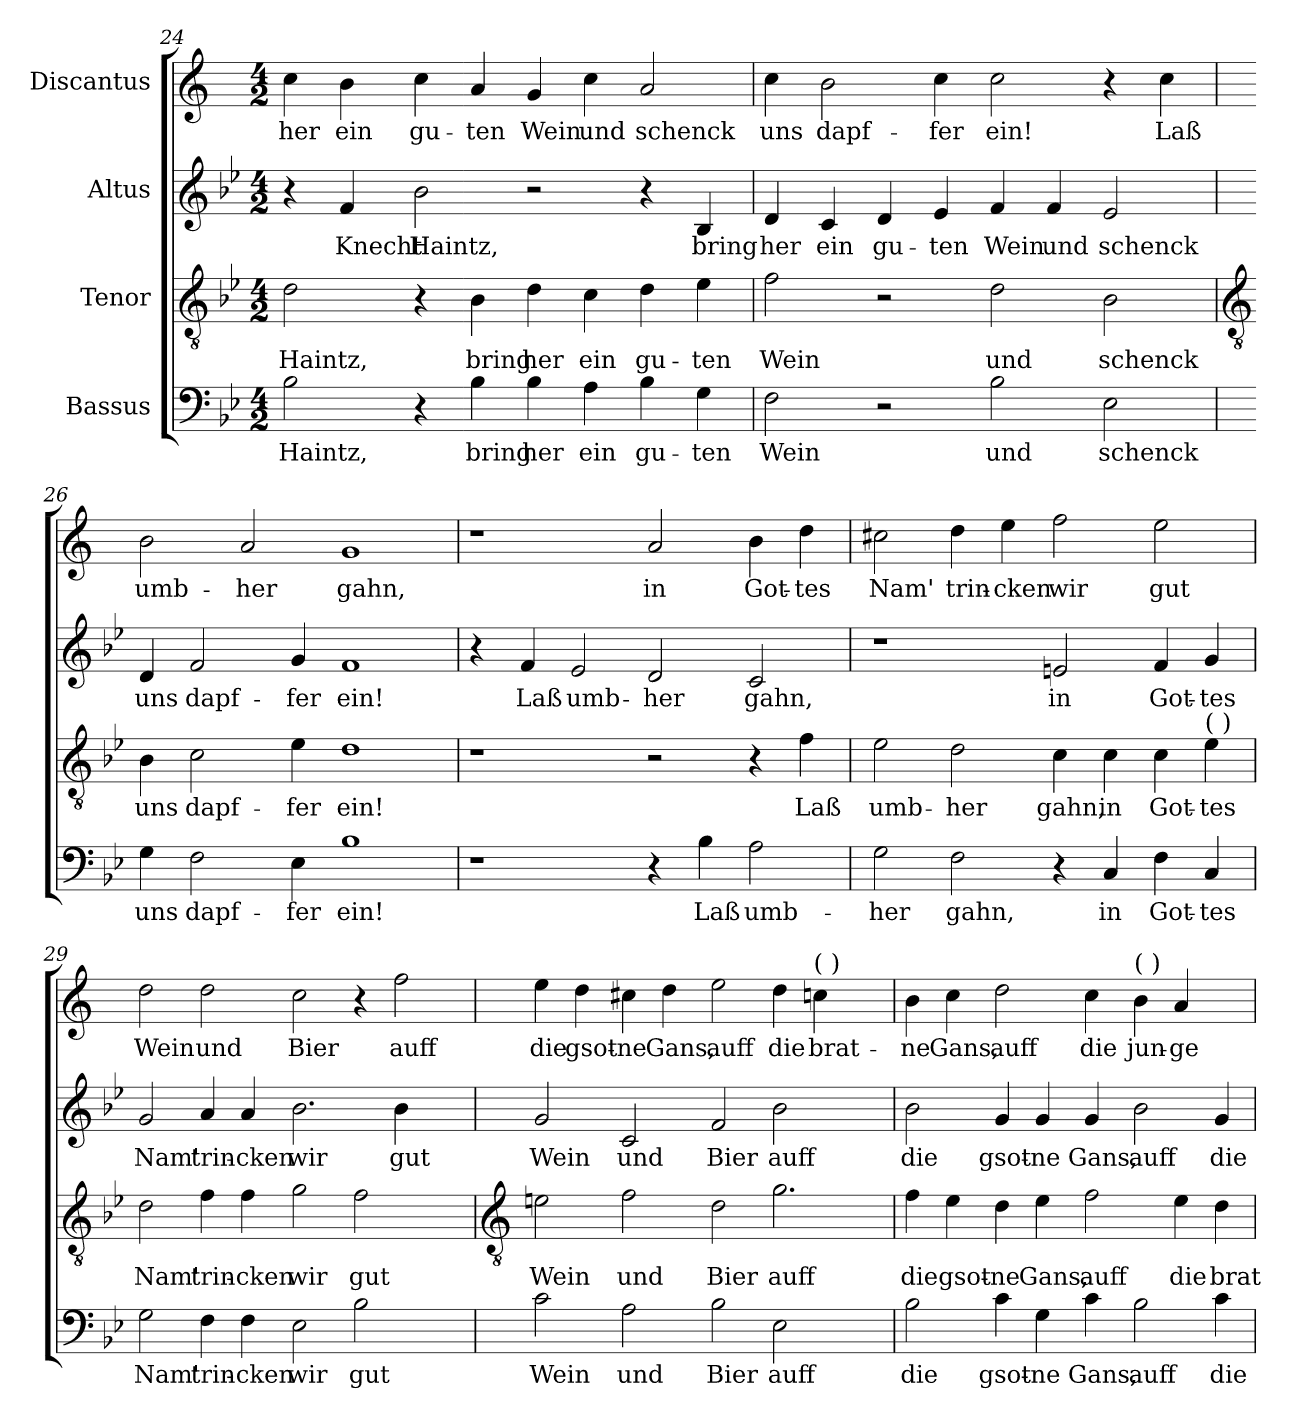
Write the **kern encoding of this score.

**kern	**text	**kern	**text	**kern	**text	**kern	**text
*part4	*part4	*part3	*part3	*part2	*part2	*part1	*part1
*staff4	*staff4	*staff3	*staff3	*staff2	*staff2	*staff1	*staff1
*I"Bassus	*	*I"Tenor	*	*I"Altus	*	*I"Discantus	*
*clefF4	*	*clefGv2	*	*clefG2	*	*clefG2	*
*	*	*	*	*	*	*ITrd1c2	*
*k[b-e-]	*	*k[b-e-]	*	*k[b-e-]	*	*k[b-e-]	*
*B-:	*	*B-:	*	*B-:	*	*B-:	*
*M4/2	*	*M4/2	*	*M4/2	*	*M4/2	*
=24	=24	=24	=24	=24	=24	=24	=24
!	!LO:LY:b	!	!LO:LY:b	!	!	!	!LO:LY:b
2B-	Haintz,	2d	Haintz,	4r	.	4b-	her
!	!	!	!	!	!LO:LY:b	!	!LO:LY:b
.	.	.	.	4f	Knecht	4a	ein
!	!	!	!	!	!LO:LY:b	!	!LO:LY:b
4r	.	4r	.	2b-	Haintz,	4b-	gu-
!	!LO:LY:b	!	!LO:LY:b	!	!	!	!LO:LY:b
4B-	bring	4B-	bring	.	.	4g	-ten
!	!LO:LY:b	!	!LO:LY:b	!	!	!	!LO:LY:b
4B-	her	4d	her	2r	.	4f	Wein
!	!LO:LY:b	!	!LO:LY:b	!	!	!	!LO:LY:b
4A	ein	4c	ein	.	.	4b-	und
!	!LO:LY:b	!	!LO:LY:b	!	!	!	!LO:LY:b
4B-	gu-	4d	gu-	4r	.	2g	schenck
!	!LO:LY:b	!	!LO:LY:b	!	!LO:LY:b	!	!
4G	-ten	4e-	-ten	4B-	bring	.	.
!!LO:LB:g=z
=25	=25	=25	=25	=25	=25	=25	=25
!	!LO:LY:b	!	!LO:LY:b	!	!LO:LY:b	!	!LO:LY:b
2F	Wein	2f	Wein	4d	her	4b-	uns
!	!	!	!	!	!LO:LY:b	!	!LO:LY:b
.	.	.	.	4c	ein	2a	dapf-
!	!	!	!	!	!LO:LY:b	!	!
2r	.	2r	.	4d	gu-	.	.
!	!	!	!	!	!LO:LY:b	!	!LO:LY:b
.	.	.	.	4e-	-ten	4b-	-fer
!	!LO:LY:b	!	!LO:LY:b	!	!LO:LY:b	!	!LO:LY:b
2B-	und	2d	und	4f	Wein	2b-	ein!
!	!	!	!	!	!LO:LY:b	!	!
.	.	.	.	4f	und	.	.
!	!LO:LY:b	!	!LO:LY:b	!	!LO:LY:b	!	!
2E-	schenck	2B-	schenck	2e-	schenck	4r	.
!	!	!	!	!	!	!	!LO:LY:b
.	.	.	.	.	.	4b-	Laß
!!LO:LB:g=z
=26	=26	=26	=26	=26	=26	=26	=26
*	*	*clefGv2	*	*	*	*	*
!	!LO:LY:b	!	!LO:LY:b	!	!LO:LY:b	!	!LO:LY:b
4G	uns	4B-	uns	4d	uns	2a	umb-
!	!LO:LY:b	!	!LO:LY:b	!	!LO:LY:b	!	!
2F	dapf-	2c	dapf-	2f	dapf-	.	.
!	!	!	!	!	!	!	!LO:LY:b
.	.	.	.	.	.	2g	-her
!	!LO:LY:b	!	!LO:LY:b	!	!LO:LY:b	!	!
4E-	-fer	4e-	-fer	4g	-fer	.	.
!	!LO:LY:b	!	!LO:LY:b	!	!LO:LY:b	!	!LO:LY:b
1B-	ein!	1d	ein!	1f	ein!	1f	gahn,
=27	=27	=27	=27	=27	=27	=27	=27
1r	.	1r	.	4r	.	1r	.
!	!	!	!	!	!LO:LY:b	!	!
.	.	.	.	4f	Laß	.	.
!	!	!	!	!	!LO:LY:b	!	!
.	.	.	.	2e-	umb-	.	.
!	!	!	!	!	!LO:LY:b	!	!LO:LY:b
4r	.	2r	.	2d	-her	2g	in
!	!LO:LY:b	!	!	!	!	!	!
4B-	Laß	.	.	.	.	.	.
!	!LO:LY:b	!	!	!	!LO:LY:b	!	!LO:LY:b
2A	umb-	4r	.	2c	gahn,	4a	Got-
!	!	!	!LO:LY:b	!	!	!	!LO:LY:b
.	.	4f	Laß	.	.	4cc	-tes
=28	=28	=28	=28	=28	=28	=28	=28
!	!LO:LY:b	!	!LO:LY:b	!	!	!	!LO:LY:b
2G	-her	2e-	umb-	1r	.	2bn	Nam'
!	!LO:LY:b	!	!LO:LY:b	!	!	!	!LO:LY:b
2F	gahn,	2d	-her	.	.	4cc	trin-
!	!	!	!	!	!	!	!LO:LY:b
.	.	.	.	.	.	4dd	-cken
!	!	!	!LO:LY:b	!	!LO:LY:b	!	!LO:LY:b
4r	.	4c	gahn,	2en	in	2ee-	wir
!	!LO:LY:b	!	!LO:LY:b	!	!	!	!
4C	in	4c	in	.	.	.	.
!	!LO:LY:b	!	!LO:LY:b	!	!LO:LY:b	!	!LO:LY:b
4F	Got-	4c	Got-	4f	Got-	2dd	gut
!	!	!LO:TX:a:t=(  )	!	!	!	!	!
!	!LO:LY:b	!	!LO:LY:b	!	!LO:LY:b	!	!
4C	-tes	4e-	-tes	4g	-tes	.	.
!!LO:LB:g=z
=29	=29	=29	=29	=29	=29	=29	=29
!	!LO:LY:b	!	!LO:LY:b	!	!LO:LY:b	!	!LO:LY:b
2G	Nam'	2d	Nam'	2g	Nam'	2cc	Wein
!	!LO:LY:b	!	!LO:LY:b	!	!LO:LY:b	!	!LO:LY:b
4F	trin-	4f	trin-	4a	trin-	2cc	und
!	!LO:LY:b	!	!LO:LY:b	!	!LO:LY:b	!	!
4F	-cken	4f	-cken	4a	-cken	.	.
!	!LO:LY:b	!	!LO:LY:b	!	!LO:LY:b	!	!LO:LY:b
2E-	wir	2g	wir	2.b-	wir	2b-	Bier
!	!LO:LY:b	!	!LO:LY:b	!	!	!	!
2B-	gut	2f	gut	.	.	4r	.
!	!	!	!	!	!LO:LY:b	!	!LO:LY:b
.	.	.	.	4b-	gut	2ee-	auff
4ryy	.	4ryy	.	4ryy	.	.	.
!!LO:LB:g=z
=30	=30	=30	=30	=30	=30	=30	=30
*	*	*clefGv2	*	*	*	*	*
!	!LO:LY:b	!	!LO:LY:b	!	!LO:LY:b	!	!LO:LY:b
2c	Wein	2en	Wein	2g	Wein	4dd	die
!	!	!	!	!	!	!	!LO:LY:b
.	.	.	.	.	.	4cc	gsot-
!	!LO:LY:b	!	!LO:LY:b	!	!LO:LY:b	!	!LO:LY:b
2A	und	2f	und	2c	und	4bn	-ne
!	!	!	!	!	!	!	!LO:LY:b
.	.	.	.	.	.	4cc	Gans,
!	!LO:LY:b	!	!LO:LY:b	!	!LO:LY:b	!	!LO:LY:b
2B-	Bier	2d	Bier	2f	Bier	2dd	auff
!	!LO:LY:b	!	!LO:LY:b	!	!LO:LY:b	!	!LO:LY:b
2E-	auff	2.g	auff	2b-	auff	4cc	die
!	!	!	!	!	!	!LO:TX:a:t=(  )	!
!	!	!	!	!	!	!	!LO:LY:b
.	.	.	.	.	.	4b-X	brat-
4ryy	.	.	.	4ryy	.	4ryy	.
=31	=31	=31	=31	=31	=31	=31	=31
!	!LO:LY:b	!	!LO:LY:b	!	!LO:LY:b	!	!LO:LY:b
2B-	die	4f	die	2b-	die	4a	-ne
!	!	!	!LO:LY:b	!	!	!	!LO:LY:b
.	.	4e-	gsot-	.	.	4b-	Gans,
!	!LO:LY:b	!	!LO:LY:b	!	!LO:LY:b	!	!LO:LY:b
4c	gsot-	4d	-ne	4g	gsot-	2cc	auff
!	!LO:LY:b	!	!LO:LY:b	!	!LO:LY:b	!	!
4G	-ne	4e-	Gans,	4g	-ne	.	.
!	!LO:LY:b	!	!LO:LY:b	!	!LO:LY:b	!	!LO:LY:b
4c	Gans,	2f	auff	4g	Gans,	4b-	die
!	!	!	!	!	!	!LO:TX:a:t=(  )	!
!	!LO:LY:b	!	!	!	!LO:LY:b	!	!LO:LY:b
2B-	auff	.	.	2b-	auff	4a	jun-
!	!	!	!LO:LY:b	!	!	!	!LO:LY:b
.	.	4e-	die	.	.	4g	-ge
!	!LO:LY:b	!	!LO:LY:b	!	!LO:LY:b	!	!
4c	die	4d	brat-	4g	die	4ryy	.
=	=	=	=	=	=	=	=
*-	*-	*-	*-	*-	*-	*-	*-
